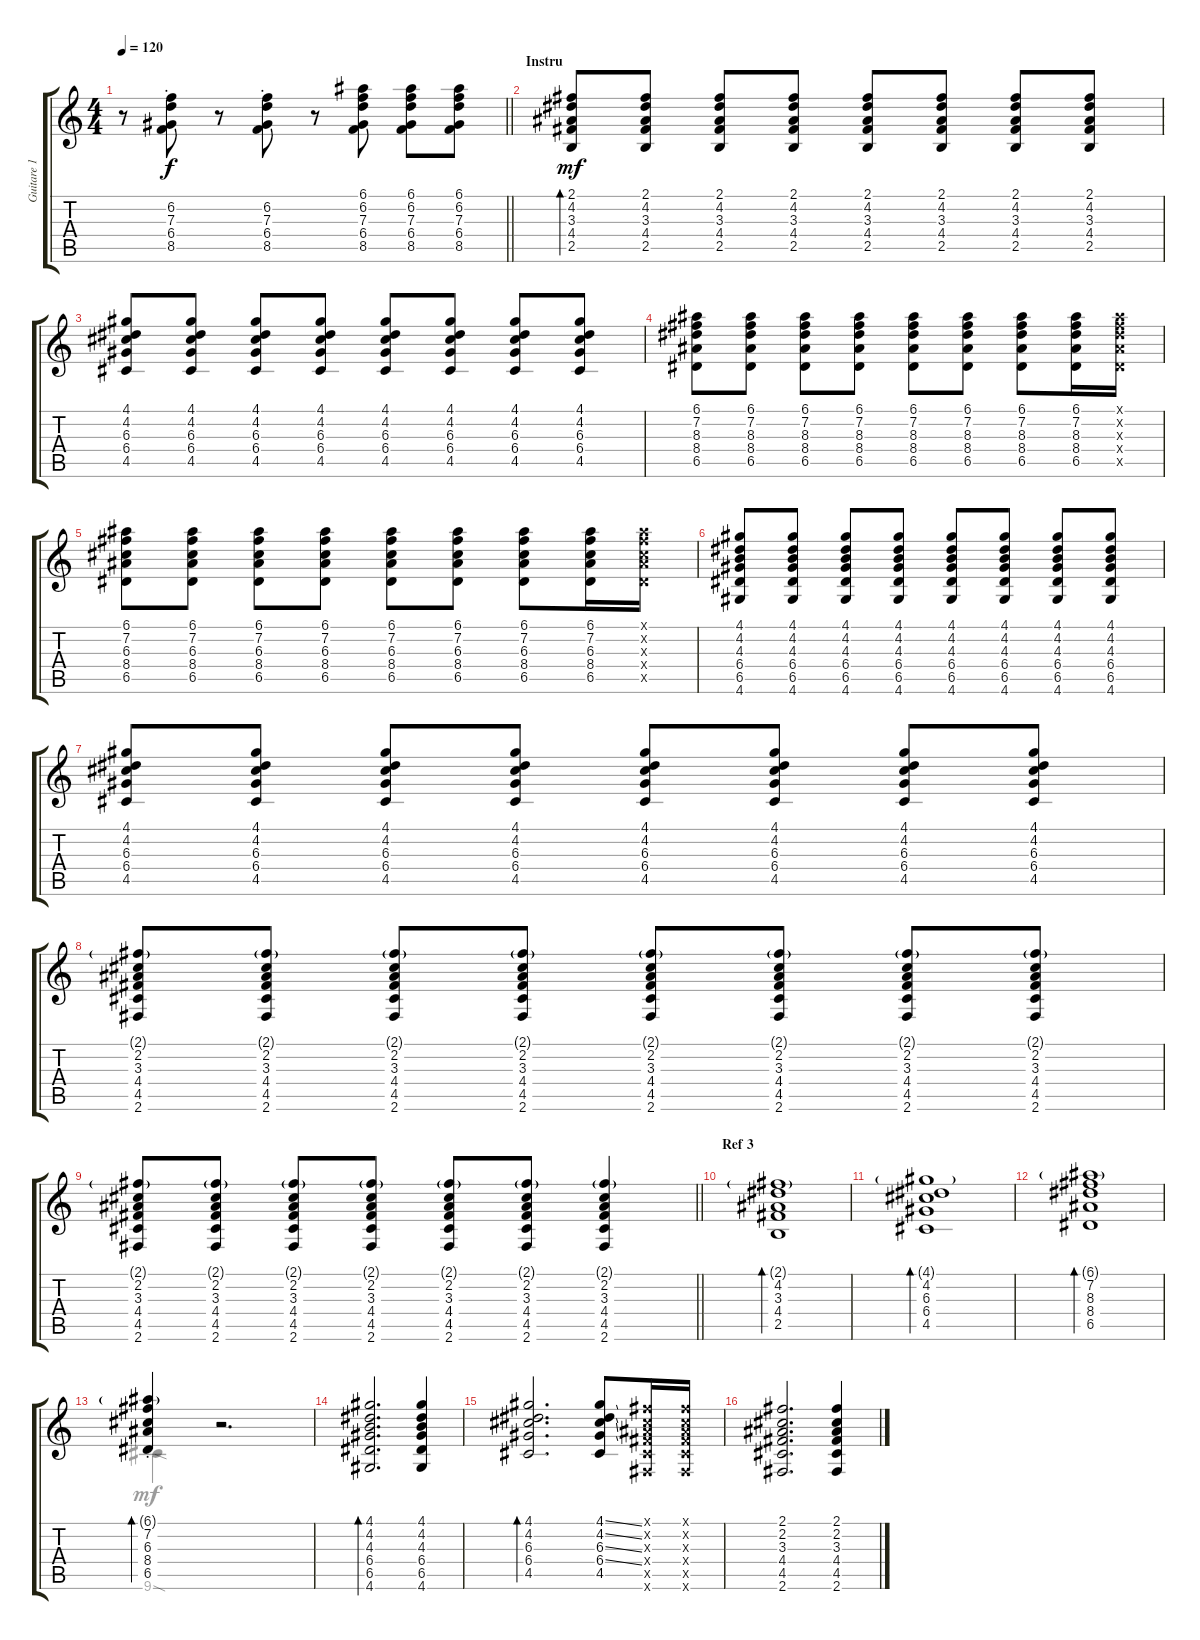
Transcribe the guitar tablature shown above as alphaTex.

\track ("Guitare 1" "Guitare 1") {instrument overdrivenguitar}
\staff {score tabs}
\tuning (E4 B3 G3 D3 A2 E2) {hide}
\voice
\ts (4 4)
\tempo 120
\clef g2
\barLineRight lightlight
\ks c
r.8{dy f} (6.2{st} 7.3{st} 6.4{st} 8.5{st}).8 r.8 (6.2{st} 7.3{st} 6.4{st} 8.5{st}).8 r.8 (6.1 6.2 7.3 6.4 8.5).8 (6.1 6.2 7.3 6.4 8.5).8 (6.1 6.2 7.3 6.4 8.5).8 |
\section ("" "Instru")
(2.1 4.2 3.3 4.4 2.5).8{bd 60 dy mf} (2.1 4.2 3.3 4.4 2.5).8 (2.1 4.2 3.3 4.4 2.5).8 (2.1 4.2 3.3 4.4 2.5).8 (2.1 4.2 3.3 4.4 2.5).8 (2.1 4.2 3.3 4.4 2.5).8 (2.1 4.2 3.3 4.4 2.5).8 (2.1 4.2 3.3 4.4 2.5).8 |
(4.1 4.2 6.3 6.4 4.5).8 (4.1 4.2 6.3 6.4 4.5).8 (4.1 4.2 6.3 6.4 4.5).8 (4.1 4.2 6.3 6.4 4.5).8 (4.1 4.2 6.3 6.4 4.5).8 (4.1 4.2 6.3 6.4 4.5).8 (4.1 4.2 6.3 6.4 4.5).8 (4.1 4.2 6.3 6.4 4.5).8 |
(6.1 7.2 8.3 8.4 6.5).8 (6.1 7.2 8.3 8.4 6.5).8 (6.1 7.2 8.3 8.4 6.5).8 (6.1 7.2 8.3 8.4 6.5).8 (6.1 7.2 8.3 8.4 6.5).8 (6.1 7.2 8.3 8.4 6.5).8 (6.1 7.2 8.3 8.4 6.5).8 (6.1 7.2 8.3 8.4 6.5).16 (6.1{x} 7.2{x} 8.3{x} 8.4{x} 6.5{x}).16 |
(6.1 7.2 6.3 8.4 6.5).8 (6.1 7.2 6.3 8.4 6.5).8 (6.1 7.2 6.3 8.4 6.5).8 (6.1 7.2 6.3 8.4 6.5).8 (6.1 7.2 6.3 8.4 6.5).8 (6.1 7.2 6.3 8.4 6.5).8 (6.1 7.2 6.3 8.4 6.5).8 (6.1 7.2 6.3 8.4 6.5).16 (6.1{x} 7.2{x} 6.3{x} 8.4{x} 6.5{x}).16 |
(4.1 4.2 4.3 6.4 6.5 4.6).8 (4.1 4.2 4.3 6.4 6.5 4.6).8 (4.1 4.2 4.3 6.4 6.5 4.6).8 (4.1 4.2 4.3 6.4 6.5 4.6).8 (4.1 4.2 4.3 6.4 6.5 4.6).8 (4.1 4.2 4.3 6.4 6.5 4.6).8 (4.1 4.2 4.3 6.4 6.5 4.6).8 (4.1 4.2 4.3 6.4 6.5 4.6).8 |
(4.1 4.2 6.3 6.4 4.5).8 (4.1 4.2 6.3 6.4 4.5).8 (4.1 4.2 6.3 6.4 4.5).8 (4.1 4.2 6.3 6.4 4.5).8 (4.1 4.2 6.3 6.4 4.5).8 (4.1 4.2 6.3 6.4 4.5).8 (4.1 4.2 6.3 6.4 4.5).8 (4.1 4.2 6.3 6.4 4.5).8 |
(2.1{g} 2.2 3.3 4.4 4.5 2.6).8 (2.1{g} 2.2 3.3 4.4 4.5 2.6).8 (2.1{g} 2.2 3.3 4.4 4.5 2.6).8 (2.1{g} 2.2 3.3 4.4 4.5 2.6).8 (2.1{g} 2.2 3.3 4.4 4.5 2.6).8 (2.1{g} 2.2 3.3 4.4 4.5 2.6).8 (2.1{g} 2.2 3.3 4.4 4.5 2.6).8 (2.1{g} 2.2 3.3 4.4 4.5 2.6).8 |
\barLineRight lightlight
(2.1{g} 2.2 3.3 4.4 4.5 2.6).8 (2.1{g} 2.2 3.3 4.4 4.5 2.6).8 (2.1{g} 2.2 3.3 4.4 4.5 2.6).8 (2.1{g} 2.2 3.3 4.4 4.5 2.6).8 (2.1{g} 2.2 3.3 4.4 4.5 2.6).8 (2.1{g} 2.2 3.3 4.4 4.5 2.6).8 (2.1{g} 2.2 3.3 4.4 4.5 2.6).4 |
\section ("" "Ref 3")
(2.1{g} 4.2 3.3 4.4 2.5).1{bd 30} |
(4.1{g} 4.2 6.3 6.4 4.5).1{bd 30} |
(6.1{g} 7.2 8.3 8.4 6.5).1{bd 30} |
(6.1{g st} 7.2{st} 6.3{st} 8.4{st} 6.5{st}).4{bd 120} r.2{d} |
(4.1 4.2 4.3 6.4 6.5 4.6).2{d bd 30} (4.1 4.2 4.3 6.4 6.5 4.6).4 |
(4.1 4.2 6.3 6.4 4.5).2{d bd 30} (4.1{ss} 4.2{ss} 6.3{ss} 6.4{ss} 4.5).8 (2.1{x} 2.2{x} 3.3{x} 4.4{x} 4.5{x} 2.6{x}).16 (2.1{x} 2.2{x} 3.3{x} 4.4{x} 4.5{x} 2.6{x}).16 |
(2.1 2.2 3.3 4.4 4.5 2.6).2{d} (2.1 2.2 3.3{ss} 4.4{ss} 4.5{ss} 2.6{ss}).4
\voice
\clef g2
\ottava regular
\simile none
\barLineRight lightlight
\ks c
|
|
|
|
|
|
|
|
\barLineRight lightlight
|
|
|
|
9.6{sod}.4 r.2{d} |
|
|
